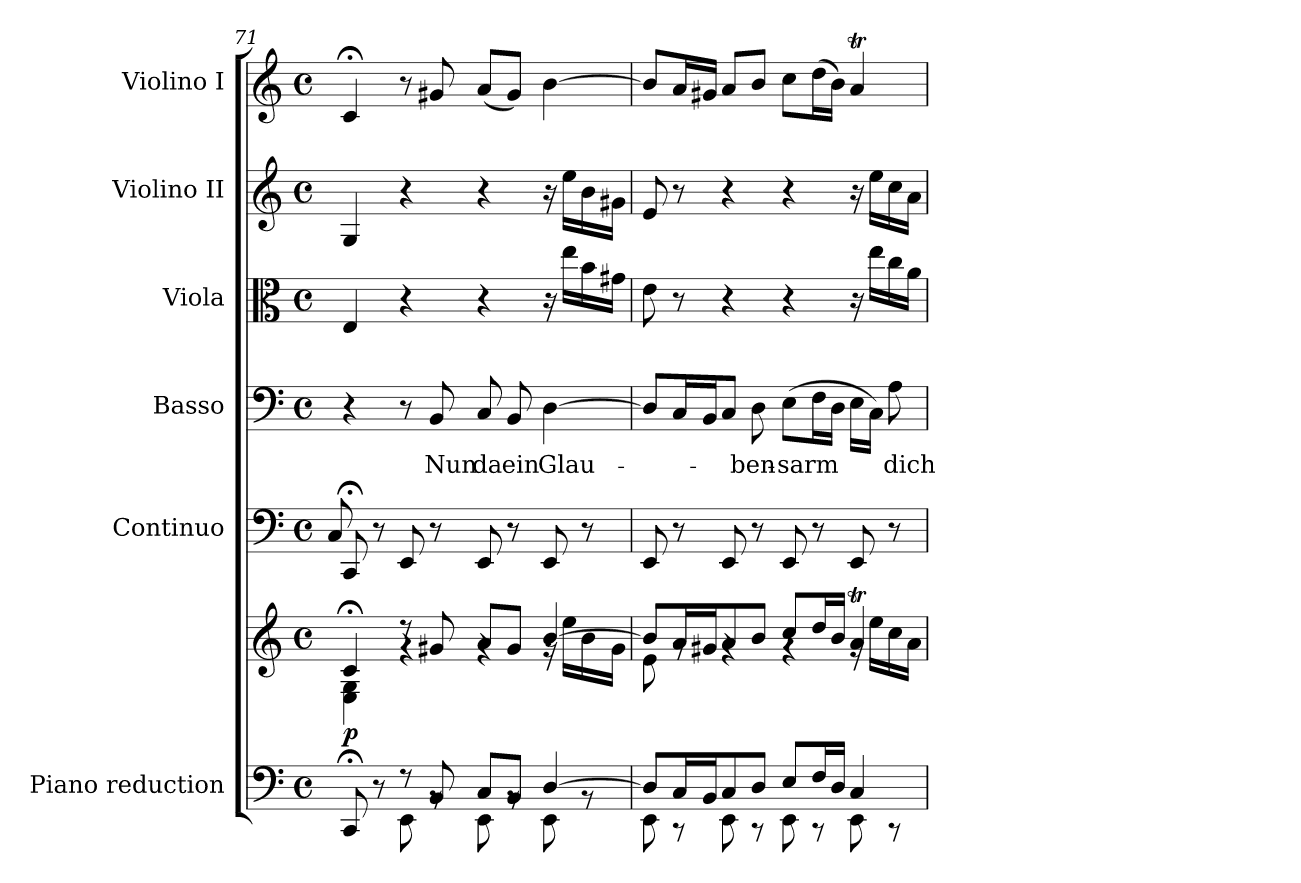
**kern	**kern	**dynam	**kern	**dynam	**kern	**text	**kern	**dynam	**kern	**dynam	**kern	**dynam
*part6	*part6	*part6	*part5	*part5	*part4	*part4	*part3	*part3	*part2	*part2	*part1	*part1
*staff7	*staff6	*staff6/7	*staff5	*staff5	*staff4	*staff4	*staff3	*staff3	*staff2	*staff2	*staff1	*staff1
*I"Piano reduction	*	*	*I"Continuo	*	*I"Basso	*	*I"Viola	*	*I"Violino II	*	*I"Violino I	*
*I'Pno	*	*	*	*	*	*	*I'Vla	*	*I'Vln	*	*I'Vln	*
!!LO:PB:g=z
*clefF4	*clefG2	*	*clefF4	*	*clefF4	*	*clefC3	*	*clefG2	*	*clefG2	*
*k[]	*k[]	*	*k[]	*	*k[]	*	*k[]	*	*k[]	*	*k[]	*
*M4/4	*M4/4	*	*M4/4	*	*M4/4	*	*M4/4	*	*M4/4	*	*M4/4	*
*met(c)	*met(c)	*	*met(c)	*	*met(c)	*	*met(c)	*	*met(c)	*	*met(c)	*
=71	=71	=71	=71	=71	=71	=71	=71	=71	=71	=71	=71	=71
*^	*^	*	*^	*	*	*	*	*	*	*	*	*
!	!	!	!	!LO:DY:b	!	!	!	!	!	!	!	!	!	!	!
8CC;/	8ryy	4c;</	4E\ 4G\	p	8CC;</	8C!/	.	4r	.	4E/	.	4G/	.	4c;</	.
8r	8ryy	.	.	.	8r	2..ryy	.	.	.	.	.	.	.	.	.
!	!	!	!	!	!	!	!LO:DY:a	!	!	!	!	!	!	!	!
8r	8EE\	8r	4rg	.	8EE/	.	other-dynamics	8r	.	4r	.	4r	.	8r	.
!	!	!	!	!	!	!	!	!	!LO:LY:b	!	!	!	!	!	!LO:DY:b
8BB/	8rBB	8g#X/	.	.	8r	.	.	8BB/	Nun	.	.	.	.	8g#X/	other-dynamics
!	!	!	!	!	!	!	!	!	!LO:LY:b	!	!	!	!	!	!
8C/L	8EE\	8a/L	4rg	.	8EE/	.	.	8C/	da	4r	.	4r	.	(<8a/L	.
!	!	!	!	!	!	!	!	!	!LO:LY:b	!	!	!	!	!	!
8BB/J	8rBB	8g#/J	.	.	8r	.	.	8BB/	ein	.	.	.	.	8g#/J)	.
!	!	!	!	!	!	!	!	!	!LO:LY:b	!	!	!	!	!	!
[4D/	8EE\	[4b/	16rg	.	8EE/	.	.	[4D\	Glau-	16r	.	16r	.	[4b\	.
!	!	!	!	!	!	!	!	!	!	!	!LO:DY:b	!	!LO:DY:b	!	!
.	.	.	16ee\LL	.	.	.	.	.	.	16ee\LL	other-dynamics	16ee\LL	other-dynamics	.	.
.	8rBB	.	16b\	.	8r	.	.	.	.	16b\	.	16b\	.	.	.
.	.	.	16g#\JJ	.	.	.	.	.	.	16g#X\JJ	.	16g#X\JJ	.	.	.
*	*	*	*	*	*v	*v	*	*	*	*	*	*	*	*	*
=72	=72	=72	=72	=72	=72	=72	=72	=72	=72	=72	=72	=72	=72	=72
8D/L]	8EE\	8b/L]	8e\	.	8EE/	.	8D/L]	.	8e\	.	8e/	.	8b/L]	.
16C/L	8r	16a/L	8rg	.	8r	.	16C/L	.	8r	.	8r	.	16a/L	.
16BB/J	.	16g#X/J	.	.	.	.	16BB/J	.	.	.	.	.	16g#X/JJ	.
8C/	8EE\	8a/	4rg	.	8EE/	.	8C/J	.	4r	.	4r	.	8a/L	.
!	!	!	!	!	!	!	!	!LO:LY:b	!	!	!	!	!	!
8D/J	8r	8b/J	.	.	8r	.	8D\	-ben-	.	.	.	.	8b/J	.
!	!	!	!	!	!	!	!	!LO:LY:b	!	!	!	!	!	!
8E/L	8EE\	8cc/L	4rg	.	8EE/	.	(>8E\L	-sarm	4r	.	4r	.	8cc\L	.
16F/L	8r	16dd/L	.	.	8r	.	16F\L	.	.	.	.	.	(>16dd\L	.
16D/JJ	.	16b/JJ	.	.	.	.	16D\JJ	.	.	.	.	.	16b\JJ)	.
4C/	8EE\	4aT/	16rg	.	8EE/	.	16E\LL	.	16r	.	16r	.	4aT/	.
.	.	.	16ee\LL	.	.	.	16C\JJ)	.	16ee\LL	.	16ee\LL	.	.	.
!	!	!	!	!	!	!	!	!LO:LY:b	!	!	!	!	!	!
.	8r	.	16cc\	.	8r	.	8A\	dich	16cc\	.	16cc\	.	.	.
.	.	.	16a\JJ	.	.	.	.	.	16a\JJ	.	16a\JJ	.	.	.
*v	*v	*	*	*	*	*	*	*	*	*	*	*	*	*
*	*v	*v	*	*	*	*	*	*	*	*	*	*	*
=	=	=	=	=	=	=	=	=	=	=	=	=
*-	*-	*-	*-	*-	*-	*-	*-	*-	*-	*-	*-	*-
